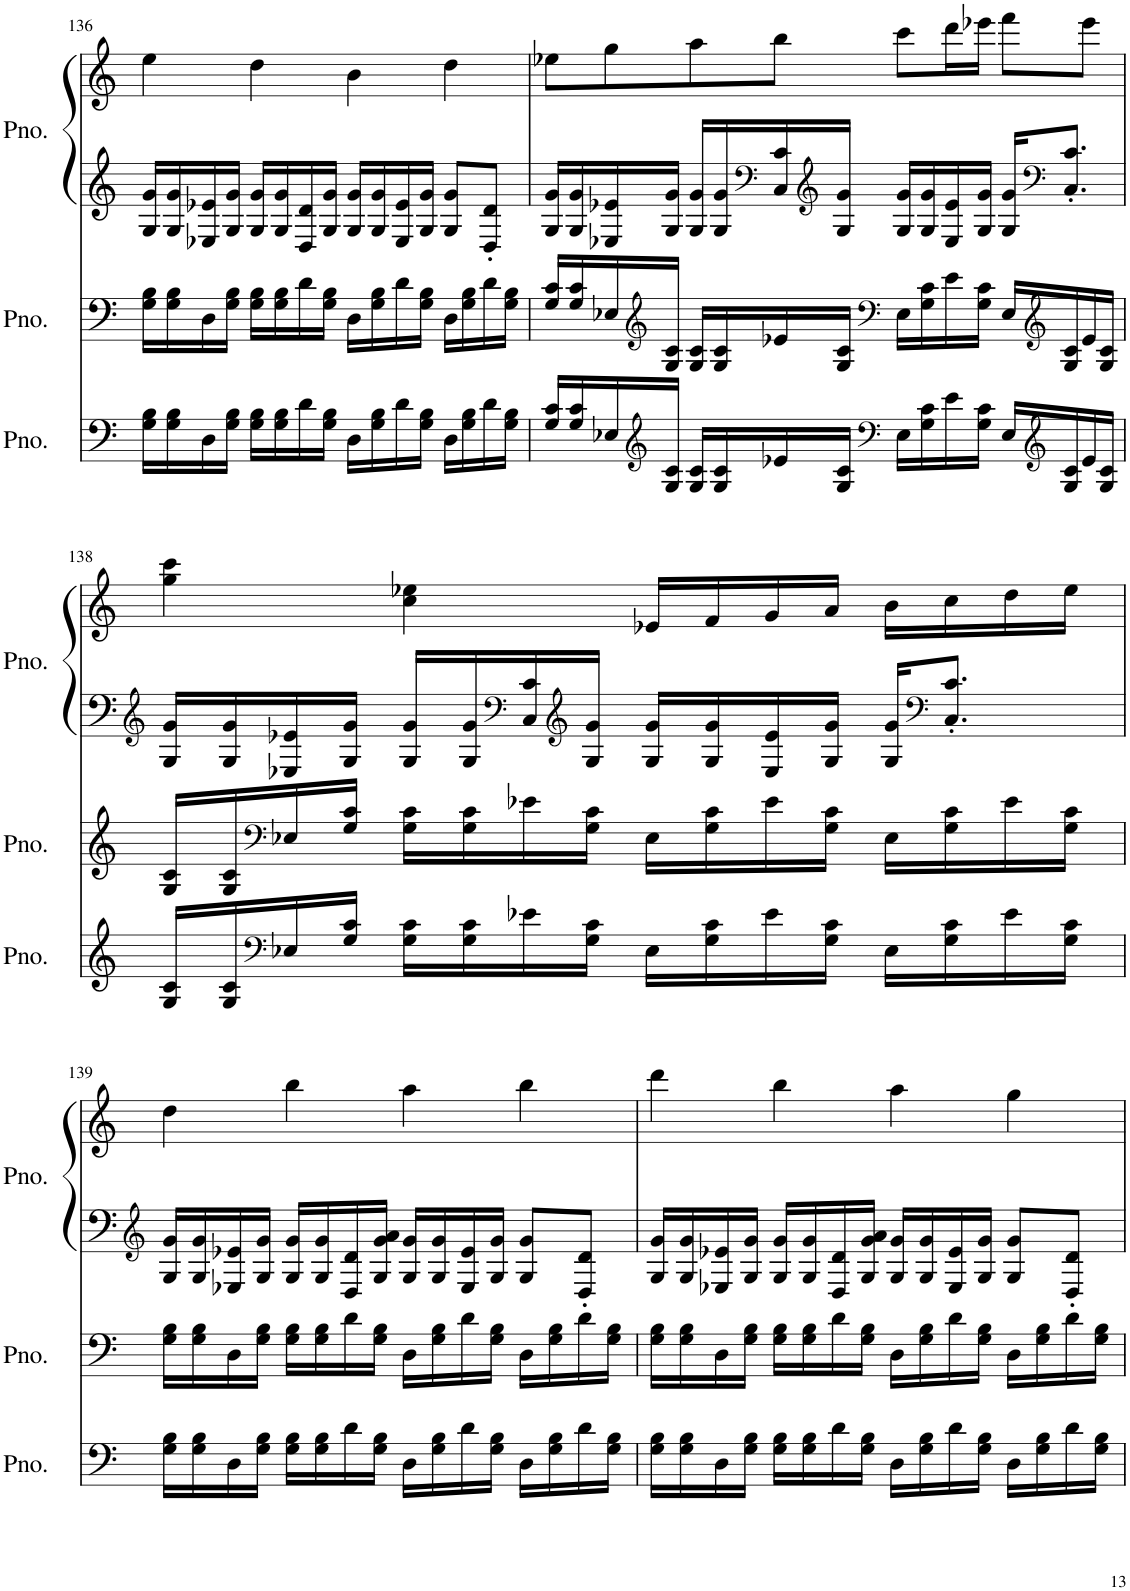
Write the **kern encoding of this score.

**kern	**kern	**kern	**kern
*part3	*part2	*part1	*part1
*staff4	*staff3	*staff2	*staff1
*I"Piano	*I"Piano	*I"Piano	*
*I'Pno.	*I'Pno.	*I'Pno.	*
!!LO:PB:g=z
*clefF4	*clefF4	*clefG2	*clefG2
*k[]	*k[]	*k[]	*k[]
*M4/4	*M4/4	*M4/4	*M4/4
=136	=136	=136	=136
16G\ 16B\LL	16G\ 16B\LL	16G/ 16g/LL	4ee\
16G\ 16B\	16G\ 16B\	16G/ 16g/	.
16D\	16D\	16E-X/ 16e-X/	.
16G\ 16B\JJ	16G\ 16B\JJ	16G/ 16g/JJ	.
16G\ 16B\LL	16G\ 16B\LL	16G/ 16g/LL	4dd\
16G\ 16B\	16G\ 16B\	16G/ 16g/	.
16d\	16d\	16D/ 16d/	.
16G\ 16B\JJ	16G\ 16B\JJ	16G/ 16g/JJ	.
16D\LL	16D\LL	16G/ 16g/LL	4b\
16G\ 16B\	16G\ 16B\	16G/ 16g/	.
16d\	16d\	16E-/ 16e-/	.
16G\ 16B\JJ	16G\ 16B\JJ	16G/ 16g/JJ	.
16D\LL	16D\LL	8G/ 8g/L	4dd\
16G\ 16B\	16G\ 16B\	.	.
16d\	16d\	8D/' 8d/'J	.
16G\ 16B\JJ	16G\ 16B\JJ	.	.
=137	=137	=137	=137
16G/ 16c/LL	16G/ 16c/LL	16G/ 16g/LL	8ee-X\L
16G/ 16c/	16G/ 16c/	16G/ 16g/	.
16E-X/	16E-X/	16E-X/ 16e-X/	8gg\
*clefG2	*clefG2	*	*
16G/ 16c/JJ	16G/ 16c/JJ	16G/ 16g/JJ	.
16G/ 16c/LL	16G/ 16c/LL	16G/ 16g/LL	8aa\
16G/ 16c/	16G/ 16c/	16G/ 16g/	.
*	*	*clefF4	*
16e-X/	16e-X/	16C/ 16c/	8bb\J
*	*	*clefG2	*
16G/ 16c/JJ	16G/ 16c/JJ	16G/ 16g/JJ	.
*clefF4	*clefF4	*	*
16E-\LL	16E-\LL	16G/ 16g/LL	8ccc\L
16G\ 16c\	16G\ 16c\	16G/ 16g/	.
16e-\	16e-\	16E-/ 16e-/	16ddd\L
16G\ 16c\JJ	16G\ 16c\JJ	16G/ 16g/JJ	16eee-X\JJ
16E-/LL	16E-/LL	16G/ 16g/KL	8fff\L
*clefG2	*clefG2	*clefF4	*
16G/ 16c/	16G/ 16c/	8.C/' 8.c/'J	.
16e-/	16e-/	.	8eee-\J
16G/ 16c/JJ	16G/ 16c/JJ	.	.
!!LO:LB:g=z
=138	=138	=138	=138
*	*	*clefG2	*
16G/ 16c/LL	16G/ 16c/LL	16G/ 16g/LL	4gg\ 4ccc\
16G/ 16c/	16G/ 16c/	16G/ 16g/	.
*clefF4	*clefF4	*	*
16E-X/	16E-X/	16E-X/ 16e-X/	.
16G/ 16c/JJ	16G/ 16c/JJ	16G/ 16g/JJ	.
16G\ 16c\LL	16G\ 16c\LL	16G/ 16g/LL	4cc\ 4ee-X\
16G\ 16c\	16G\ 16c\	16G/ 16g/	.
*	*	*clefF4	*
16e-X\	16e-X\	16C/ 16c/	.
*	*	*clefG2	*
16G\ 16c\JJ	16G\ 16c\JJ	16G/ 16g/JJ	.
16E-\LL	16E-\LL	16G/ 16g/LL	16e-X/LL
16G\ 16c\	16G\ 16c\	16G/ 16g/	16f/
16e-\	16e-\	16E-/ 16e-/	16g/
16G\ 16c\JJ	16G\ 16c\JJ	16G/ 16g/JJ	16a/JJ
16E-\LL	16E-\LL	16G/ 16g/KL	16b\LL
*	*	*clefF4	*
16G\ 16c\	16G\ 16c\	8.C/' 8.c/'J	16cc\
16e-\	16e-\	.	16dd\
16G\ 16c\JJ	16G\ 16c\JJ	.	16ee-\JJ
!!LO:LB:g=z
=139	=139	=139	=139
*	*	*clefG2	*
16G\ 16B\LL	16G\ 16B\LL	16G/ 16g/LL	4dd\
16G\ 16B\	16G\ 16B\	16G/ 16g/	.
16D\	16D\	16E-X/ 16e-X/	.
16G\ 16B\JJ	16G\ 16B\JJ	16G/ 16g/JJ	.
16G\ 16B\LL	16G\ 16B\LL	16G/ 16g/LL	4bb\
16G\ 16B\	16G\ 16B\	16G/ 16g/	.
16d\	16d\	16D/ 16d/	.
16G\ 16B\JJ	16G\ 16B\JJ	16G/ 16g/ 16a/JJ	.
16D\LL	16D\LL	16G/ 16g/LL	4aa\
16G\ 16B\	16G\ 16B\	16G/ 16g/	.
16d\	16d\	16E-/ 16e-/	.
16G\ 16B\JJ	16G\ 16B\JJ	16G/ 16g/JJ	.
16D\LL	16D\LL	8G/ 8g/L	4bb\
16G\ 16B\	16G\ 16B\	.	.
16d\	16d\	8D/' 8d/'J	.
16G\ 16B\JJ	16G\ 16B\JJ	.	.
=140	=140	=140	=140
16G\ 16B\LL	16G\ 16B\LL	16G/ 16g/LL	4ddd\
16G\ 16B\	16G\ 16B\	16G/ 16g/	.
16D\	16D\	16E-X/ 16e-X/	.
16G\ 16B\JJ	16G\ 16B\JJ	16G/ 16g/JJ	.
16G\ 16B\LL	16G\ 16B\LL	16G/ 16g/LL	4bb\
16G\ 16B\	16G\ 16B\	16G/ 16g/	.
16d\	16d\	16D/ 16d/	.
16G\ 16B\JJ	16G\ 16B\JJ	16G/ 16g/ 16a/JJ	.
16D\LL	16D\LL	16G/ 16g/LL	4aa\
16G\ 16B\	16G\ 16B\	16G/ 16g/	.
16d\	16d\	16E-/ 16e-/	.
16G\ 16B\JJ	16G\ 16B\JJ	16G/ 16g/JJ	.
16D\LL	16D\LL	8G/ 8g/L	4gg\
16G\ 16B\	16G\ 16B\	.	.
16d\	16d\	8D/' 8d/'J	.
16G\ 16B\JJ	16G\ 16B\JJ	.	.
=	=	=	=
*-	*-	*-	*-
